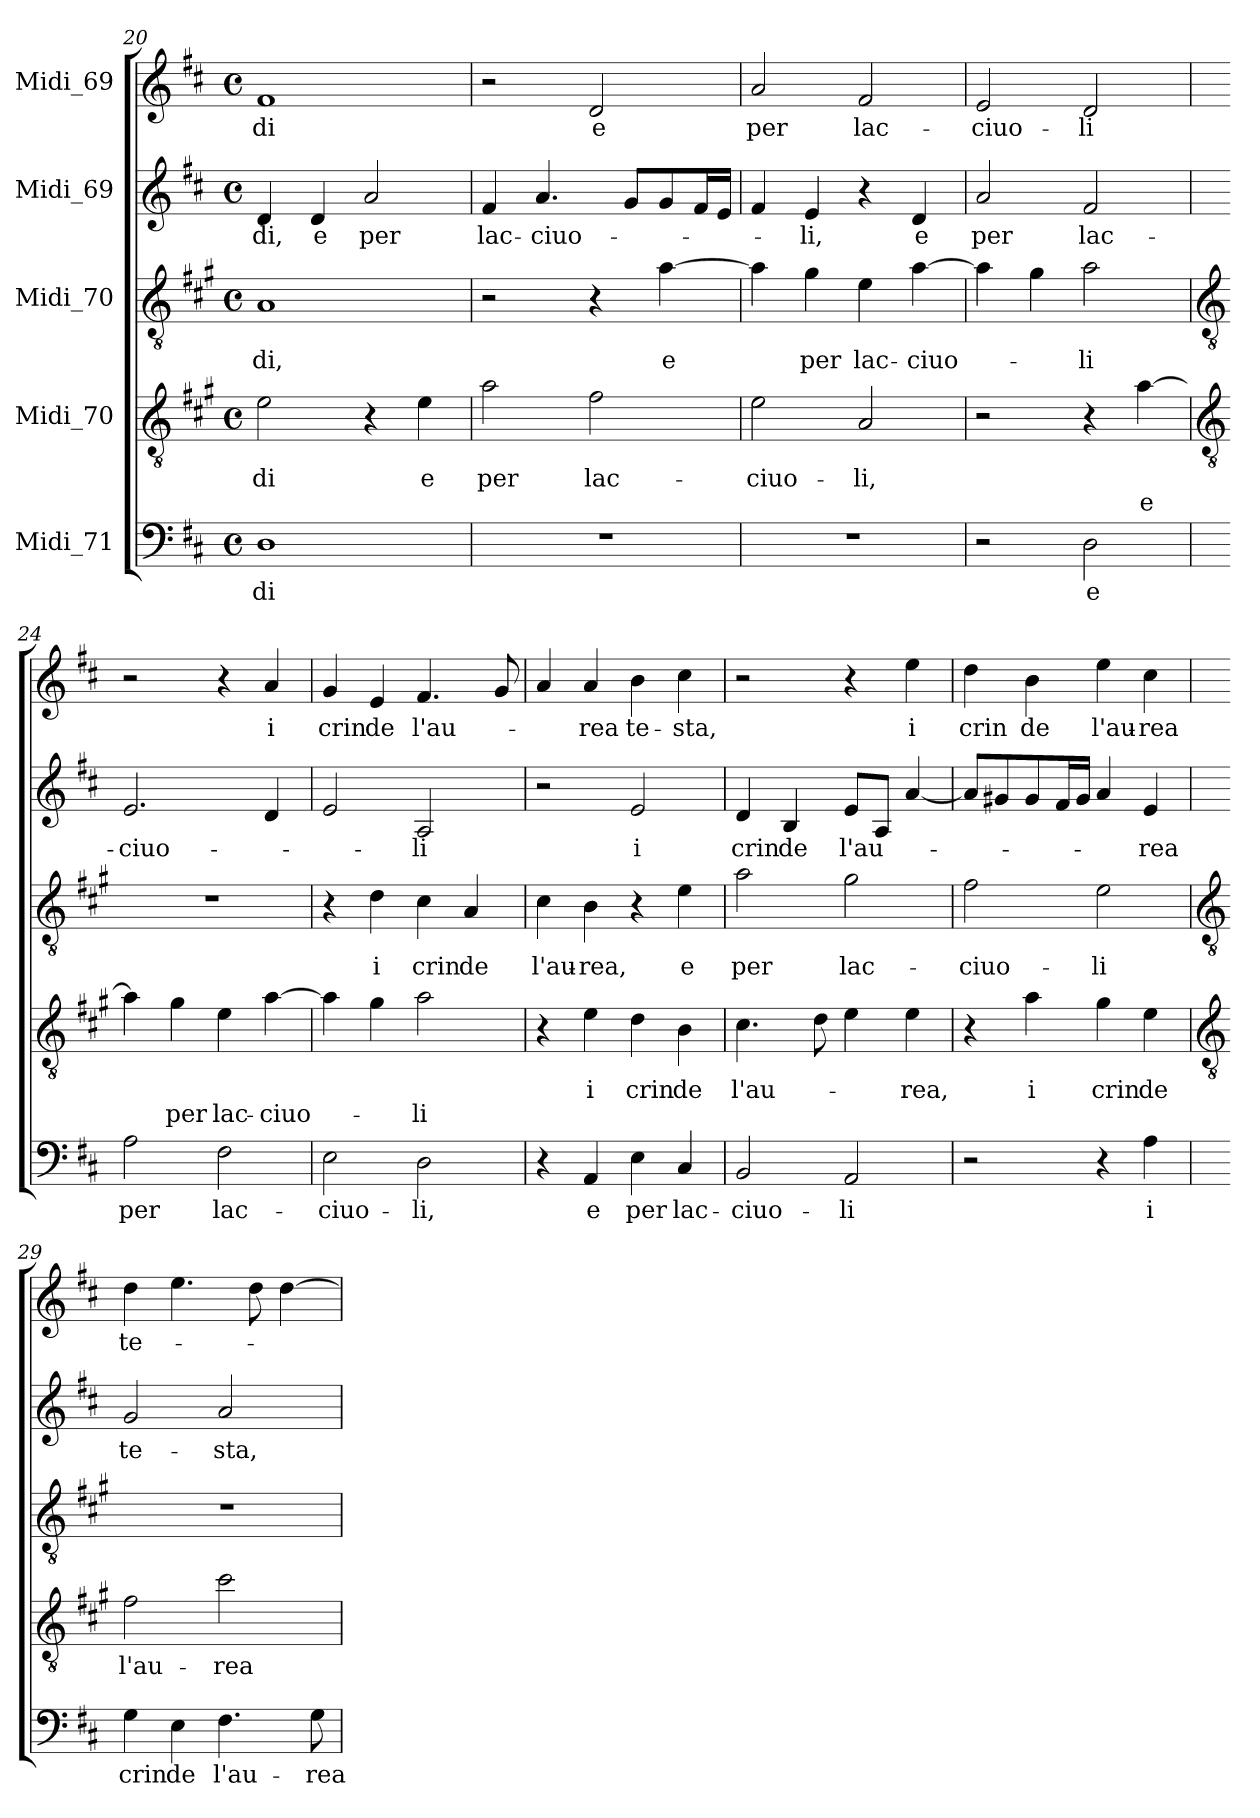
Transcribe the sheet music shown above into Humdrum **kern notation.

**kern	**text	**kern	**text	**text	**kern	**text	**kern	**text	**kern	**text
*part5	*part5	*part4	*part4	*part4	*part3	*part3	*part2	*part2	*part1	*part1
*staff5	*staff5	*staff4	*staff4	*staff4	*staff3	*staff3	*staff2	*staff2	*staff1	*staff1
*I"Midi_71	*	*I"Midi_70	*	*	*I"Midi_70	*	*I"Midi_69	*	*I"Midi_69	*
*clefF4	*	*clefGv2	*	*	*clefGv2	*	*clefG2	*	*clefG2	*
*	*	*ITrd4c7	*	*	*ITrd4c7	*	*	*	*	*
*k[f#c#]	*	*k[f#c#]	*	*	*k[f#c#]	*	*k[f#c#]	*	*k[f#c#]	*
*D:	*	*D:	*	*	*D:	*	*D:	*	*D:	*
*M4/4	*	*M4/4	*	*	*M4/4	*	*M4/4	*	*M4/4	*
*met(c)	*	*met(c)	*	*	*met(c)	*	*met(c)	*	*met(c)	*
=20	=20	=20	=20	=20	=20	=20	=20	=20	=20	=20
!	!LO:LY:b	!	!LO:LY:b	!	!	!LO:LY:b	!	!LO:LY:b	!	!LO:LY:b
1D	-di	2A	-di	.	1D	-di,	4d	-di,	1f#	-di
!	!	!	!	!	!	!	!	!LO:LY:b	!	!
.	.	.	.	.	.	.	4d	e	.	.
!	!	!	!	!	!	!	!	!LO:LY:b	!	!
.	.	4r	.	.	.	.	2a	per	.	.
!	!	!	!LO:LY:b	!	!	!	!	!	!	!
.	.	4A	e	.	.	.	.	.	.	.
=21	=21	=21	=21	=21	=21	=21	=21	=21	=21	=21
!	!	!	!LO:LY:b	!	!	!	!	!LO:LY:b	!	!
1r	.	2d	per	.	2r	.	4f#	lac-	2r	.
!	!	!	!	!	!	!	!	!LO:LY:b	!	!
.	.	.	.	.	.	.	4.a	-ciuo-	.	.
!	!	!	!LO:LY:b	!	!	!	!	!	!	!LO:LY:b
.	.	2B	lac-	.	4r	.	.	.	2d	e
.	.	.	.	.	.	.	8gL	.	.	.
!	!	!	!	!	!	!LO:LY:b	!	!	!	!
.	.	.	.	.	[4d	e	8g	.	.	.
.	.	.	.	.	.	.	16f#L	.	.	.
.	.	.	.	.	.	.	16eJJ	.	.	.
=22	=22	=22	=22	=22	=22	=22	=22	=22	=22	=22
!	!	!	!LO:LY:b	!	!	!	!	!	!	!LO:LY:b
1r	.	2A	-ciuo-	.	4d]	.	4f#	.	2a	per
!	!	!	!	!	!	!LO:LY:b	!	!LO:LY:b	!	!
.	.	.	.	.	4c#	per	4e	-li,	.	.
!	!	!	!LO:LY:b	!	!	!LO:LY:b	!	!	!	!LO:LY:b
.	.	2D	-li,	.	4A	lac-	4r	.	2f#	lac-
!	!	!	!	!	!	!LO:LY:b	!	!LO:LY:b	!	!
.	.	.	.	.	[4d	-ciuo-	4d	e	.	.
=23	=23	=23	=23	=23	=23	=23	=23	=23	=23	=23
!	!	!	!	!	!	!	!	!LO:LY:b	!	!LO:LY:b
2r	.	2r	.	.	4d]	.	2a	per	2e	-ciuo-
.	.	.	.	.	4c#	.	.	.	.	.
!	!LO:LY:b	!	!	!	!	!LO:LY:b	!	!LO:LY:b	!	!LO:LY:b
2D	e	4r	.	.	2d	-li	2f#	lac-	2d	-li
!	!	!	!	!LO:LY:b	!	!	!	!	!	!
.	.	[4d	.	e	.	.	.	.	.	.
!!LO:LB:g=z
=24	=24	=24	=24	=24	=24	=24	=24	=24	=24	=24
*	*	*clefGv2	*	*	*clefGv2	*	*	*	*	*
!	!LO:LY:b	!	!	!	!	!	!	!LO:LY:b	!	!
2A	per	4d]	.	.	1r	.	2.e	-ciuo-	2r	.
!	!	!	!	!LO:LY:b	!	!	!	!	!	!
.	.	4c#	.	per	.	.	.	.	.	.
!	!LO:LY:b	!	!	!LO:LY:b	!	!	!	!	!	!
2F#	lac-	4A	.	lac-	.	.	.	.	4r	.
!	!	!	!	!LO:LY:b	!	!	!	!	!	!LO:LY:b
.	.	[4d	.	-ciuo-	.	.	4d	.	4a	i
=25	=25	=25	=25	=25	=25	=25	=25	=25	=25	=25
!	!LO:LY:b	!	!	!	!	!	!	!	!	!LO:LY:b
2E	-ciuo-	4d]	.	.	4r	.	2e	.	4g	crin
!	!	!	!	!	!	!LO:LY:b	!	!	!	!LO:LY:b
.	.	4c#	.	.	4G	i	.	.	4e	de
!	!LO:LY:b	!	!	!LO:LY:b	!	!LO:LY:b	!	!LO:LY:b	!	!LO:LY:b
2D	-li,	2d	.	-li	4F#	crin	2A	-li	4.f#	l'au-
!	!	!	!	!	!	!LO:LY:b	!	!	!	!
.	.	.	.	.	4D	de	.	.	.	.
.	.	.	.	.	.	.	.	.	8g	.
=26	=26	=26	=26	=26	=26	=26	=26	=26	=26	=26
!	!	!	!	!	!	!LO:LY:b	!	!	!	!
4r	.	4r	.	.	4F#	l'au-	2r	.	4a	.
!	!LO:LY:b	!	!LO:LY:b	!	!	!LO:LY:b	!	!	!	!LO:LY:b
4AA	e	4A	i	.	4E	-rea,	.	.	4a	-rea
!	!LO:LY:b	!	!LO:LY:b	!	!	!	!	!LO:LY:b	!	!LO:LY:b
4E	per	4G	crin	.	4r	.	2e	i	4b	te-
!	!LO:LY:b	!	!LO:LY:b	!	!	!LO:LY:b	!	!	!	!LO:LY:b
4C#	lac-	4E	de	.	4A	e	.	.	4cc#	-sta,
=27	=27	=27	=27	=27	=27	=27	=27	=27	=27	=27
!	!LO:LY:b	!	!LO:LY:b	!	!	!LO:LY:b	!	!LO:LY:b	!	!
2BB	-ciuo-	4.F#	l'au-	.	2d	per	4d	crin	2r	.
!	!	!	!	!	!	!	!	!LO:LY:b	!	!
.	.	.	.	.	.	.	4B	de	.	.
.	.	8G	.	.	.	.	.	.	.	.
!	!LO:LY:b	!	!	!	!	!LO:LY:b	!	!LO:LY:b	!	!
2AA	-li	4A	.	.	2c#	lac-	8eL	l'au-	4r	.
.	.	.	.	.	.	.	8AJ	.	.	.
!	!	!	!LO:LY:b	!	!	!	!	!	!	!LO:LY:b
.	.	4A	-rea,	.	.	.	[4a	.	4ee	i
=28	=28	=28	=28	=28	=28	=28	=28	=28	=28	=28
!	!	!	!	!	!	!LO:LY:b	!	!	!	!LO:LY:b
2r	.	4r	.	.	2B	-ciuo-	8aL]	.	4dd	crin
.	.	.	.	.	.	.	8g#X	.	.	.
!	!	!	!LO:LY:b	!	!	!	!	!	!	!LO:LY:b
.	.	4d	i	.	.	.	8g#	.	4b	de
.	.	.	.	.	.	.	16f#L	.	.	.
.	.	.	.	.	.	.	16g#JJ	.	.	.
!	!	!	!LO:LY:b	!	!	!LO:LY:b	!	!	!	!LO:LY:b
4r	.	4c#	crin	.	2A	-li	4a	.	4ee	l'au-
!	!LO:LY:b	!	!LO:LY:b	!	!	!	!	!LO:LY:b	!	!LO:LY:b
4A	i	4A	de	.	.	.	4e	-rea	4cc#	-rea
!!LO:LB:g=z
=29	=29	=29	=29	=29	=29	=29	=29	=29	=29	=29
*	*	*clefGv2	*	*	*clefGv2	*	*	*	*	*
!	!LO:LY:b	!	!LO:LY:b	!	!	!	!	!LO:LY:b	!	!LO:LY:b
4G	crin	2B	l'au-	.	1r	.	2g	te-	4dd	te-
!	!LO:LY:b	!	!	!	!	!	!	!	!	!
4E	de	.	.	.	.	.	.	.	4.ee	.
!	!LO:LY:b	!	!LO:LY:b	!	!	!	!	!LO:LY:b	!	!
4.F#	l'au-	2f#	-rea	.	.	.	2a	-sta,	.	.
.	.	.	.	.	.	.	.	.	8dd	.
.	.	.	.	.	.	.	.	.	[4dd	.
!	!LO:LY:b	!	!	!	!	!	!	!	!	!
8G	-rea	.	.	.	.	.	.	.	.	.
=	=	=	=	=	=	=	=	=	=	=
*-	*-	*-	*-	*-	*-	*-	*-	*-	*-	*-
